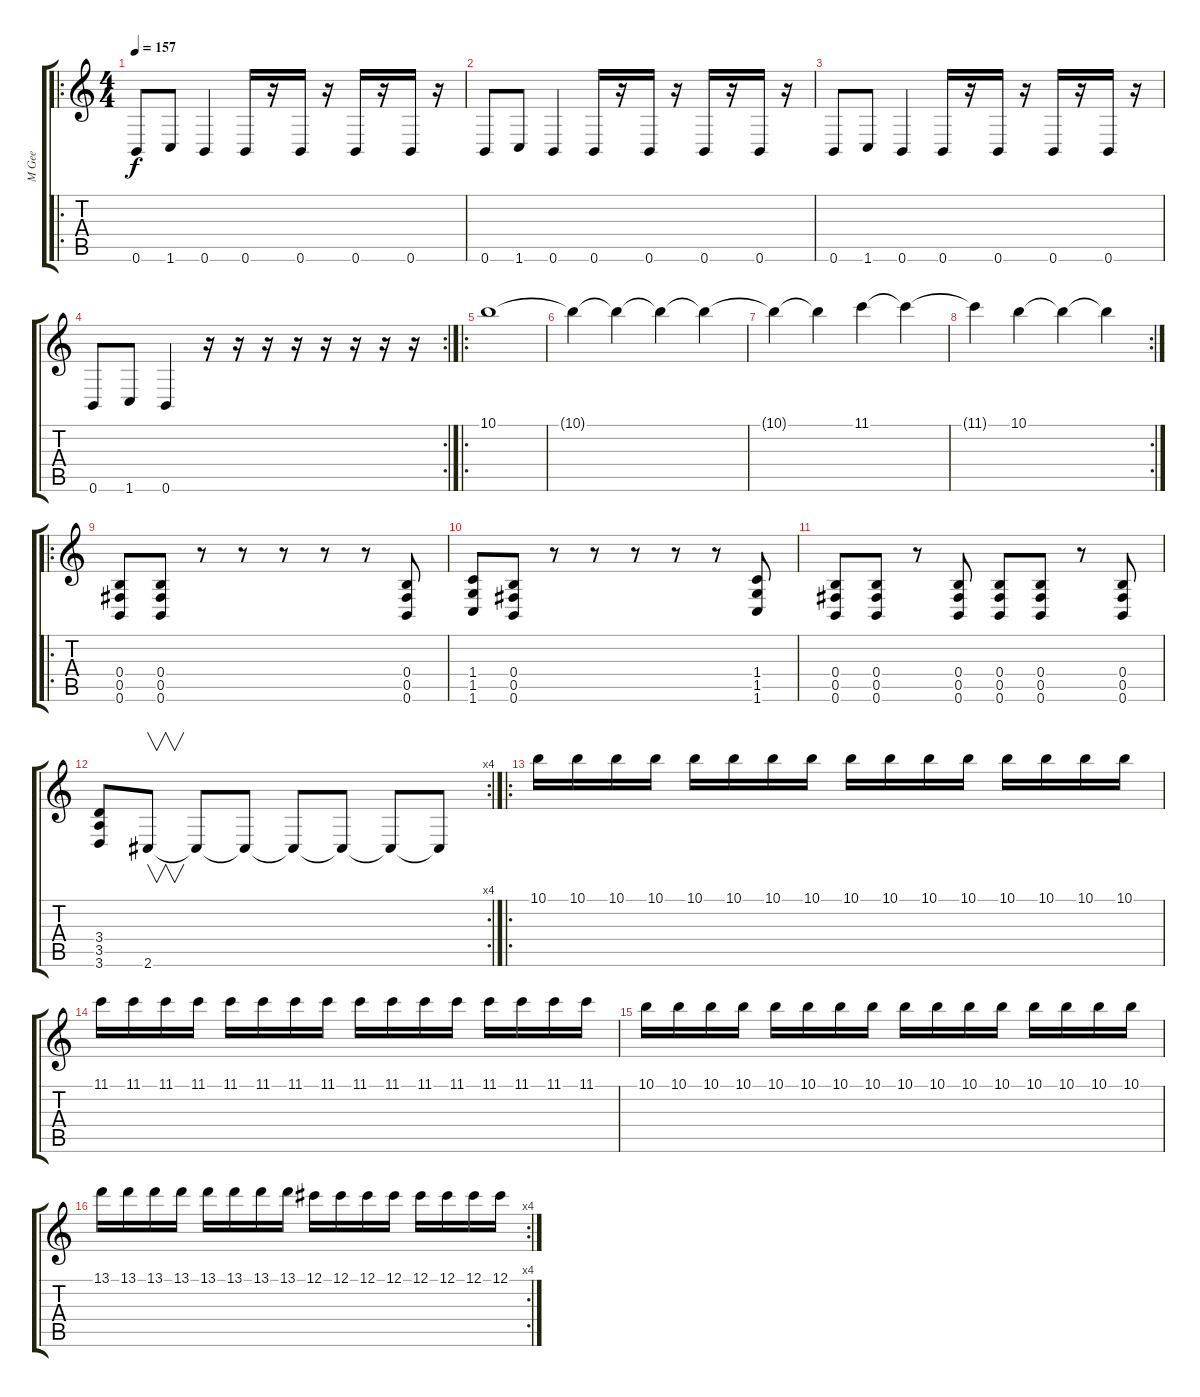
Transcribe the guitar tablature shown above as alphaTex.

\track ("M Gee" "M Gee") {instrument distortionguitar}
\staff {score tabs}
\tuning (Db4 Ab3 E3 B2 Gb2 B1) {hide}
\ro
\ts (4 4)
\tempo 157
\clef g2
\ks c
0.6.8{dy f} 1.6.8 0.6.4 0.6.16 r.16 0.6.16 r.16 0.6.16 r.16 0.6.16 r.16 |
0.6.8 1.6.8 0.6.4 0.6.16 r.16 0.6.16 r.16 0.6.16 r.16 0.6.16 r.16 |
0.6.8 1.6.8 0.6.4 0.6.16 r.16 0.6.16 r.16 0.6.16 r.16 0.6.16 r.16 |
\rc 2
0.6.8 1.6.8 0.6.4 r.16 r.16 r.16 r.16 r.16 r.16 r.16 r.16 |
\ro
10.1.1{instrument guitarharmonics} |
10.1{t}.4 10.1{t}.4 10.1{t}.4 10.1{t}.4 |
10.1{t}.4 10.1{t}.4 11.1.4 11.1{t}.4 |
\rc 2
11.1{t}.4 10.1.4 10.1{t}.4 10.1{t}.4 |
\ro
(0.4 0.5 0.6).8{volume 13 balance 16 instrument distortionguitar} (0.4 0.5 0.6).8 r.8 r.8 r.8 r.8 r.8 (0.4 0.5 0.6).8 |
(1.4 1.5 1.6).8 (0.4 0.5 0.6).8 r.8 r.8 r.8 r.8 r.8 (1.4 1.5 1.6).8 |
(0.4 0.5 0.6).8 (0.4 0.5 0.6).8 r.8 (0.4 0.5 0.6).8 (0.4 0.5 0.6).8 (0.4 0.5 0.6).8 r.8 (0.4 0.5 0.6).8 |
\rc 4
(3.4 3.5 3.6).8 2.6.8{v} 2.6{t}.8 2.6{t}.8 2.6{t}.8 2.6{t}.8 2.6{t}.8 2.6{t}.8 |
\ro
10.1.16{volume 13 balance 8 instrument overdrivenguitar} 10.1.16 10.1.16 10.1.16 10.1.16 10.1.16 10.1.16 10.1.16 10.1.16 10.1.16 10.1.16 10.1.16 10.1.16 10.1.16 10.1.16 10.1.16 |
11.1.16 11.1.16 11.1.16 11.1.16 11.1.16 11.1.16 11.1.16 11.1.16 11.1.16 11.1.16 11.1.16 11.1.16 11.1.16 11.1.16 11.1.16 11.1.16 |
10.1.16 10.1.16 10.1.16 10.1.16 10.1.16 10.1.16 10.1.16 10.1.16 10.1.16 10.1.16 10.1.16 10.1.16 10.1.16 10.1.16 10.1.16 10.1.16 |
\rc 4
13.1.16 13.1.16 13.1.16 13.1.16 13.1.16 13.1.16 13.1.16 13.1.16 12.1.16 12.1.16 12.1.16 12.1.16 12.1.16 12.1.16 12.1.16 12.1.16
